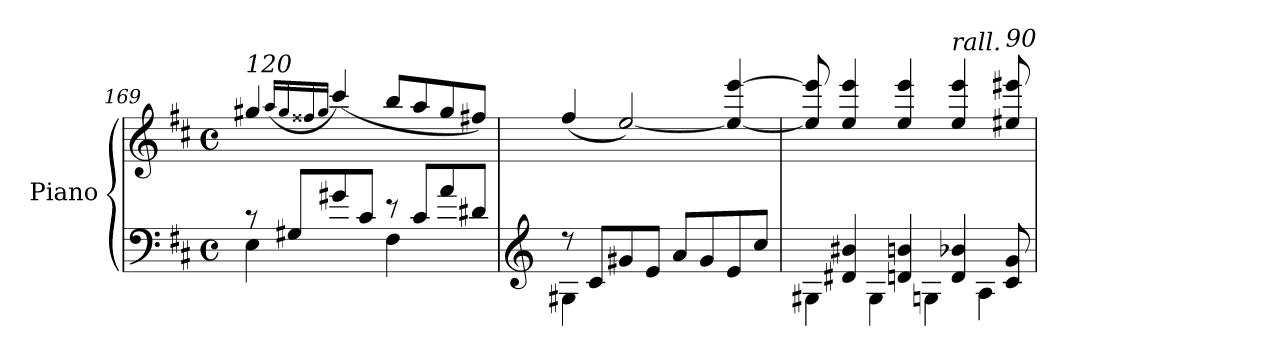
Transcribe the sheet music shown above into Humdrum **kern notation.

**kern	**kern
*part1	*part1
*staff2	*staff1
*I"Piano	*
*I'Pno	*
!!LO:LB:g=z
*clefF4	*clefG2
*k[f#c#]	*k[f#c#]
*M4/4	*M4/4
*met(c)	*met(c)
=169	=169
*^	*
!	!	!LO:TX:a:i:t=120
8r	4E\	4gg#X/
8G#X/L	.	.
.	.	(<16qaa/LL
.	.	16qgg#/
.	.	16qff##X/
.	.	16qgg#/JJ
8g#X/	4ryy	(>4ccc#/)
8c#/J	.	.
8r	4F#\	8bb/L
8c#/L	.	8aa/
8a/	4ryy	8gg#/
8d#X/J	.	8ff#X/J)
=170	=170	=170
*clefG2	*	*
8r	4G#X\	(>4ff#/
8c#/L	.	.
8g#X/	2.ryy	[2ee/)
8e/J	.	.
8a/L	.	.
8g#/	.	.
8e/	.	4ee/_ [4eee/
8cc#/J	.	.
=171	=171	=171
8ryy	4G#X\	8ee/] 8eee/]
4d#X/ 4b#X/	.	4ee/ 4eee/
.	4G#\	.
4dn/ 4bn/	.	4ee/ 4eee/
.	4Gn\	.
!	!	!LO:TX:a:i:t=rall.
4d/ 4b-X/	.	4ee/ 4eee/
.	4A\	.
!	!	!LO:TX:a:i:t=90
8c#/ 8g/	.	8ee#X/ 8eee#X/
*v	*v	*
=	=
*-	*-
